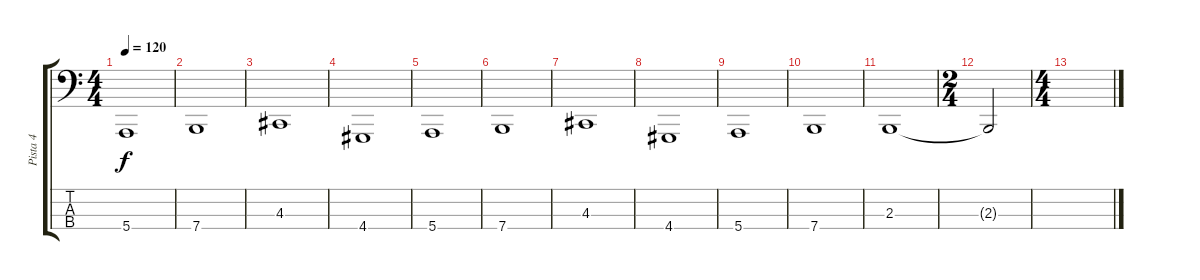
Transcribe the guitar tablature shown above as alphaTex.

\track ("Pista 4" "Pista 4") {instrument violin}
\staff {score tabs}
\tuning (G2 D2 A1 E1) {hide}
\ts (4 4)
\tempo 120
\clef f4
\ks c
5.4.1{dy f} |
7.4.1 |
4.3.1 |
4.4.1 |
5.4.1 |
7.4.1 |
4.3.1 |
4.4.1 |
5.4.1 |
7.4.1 |
2.3.1 |
\ts (2 4)
2.3{t}.2 |
\ts (4 4)
